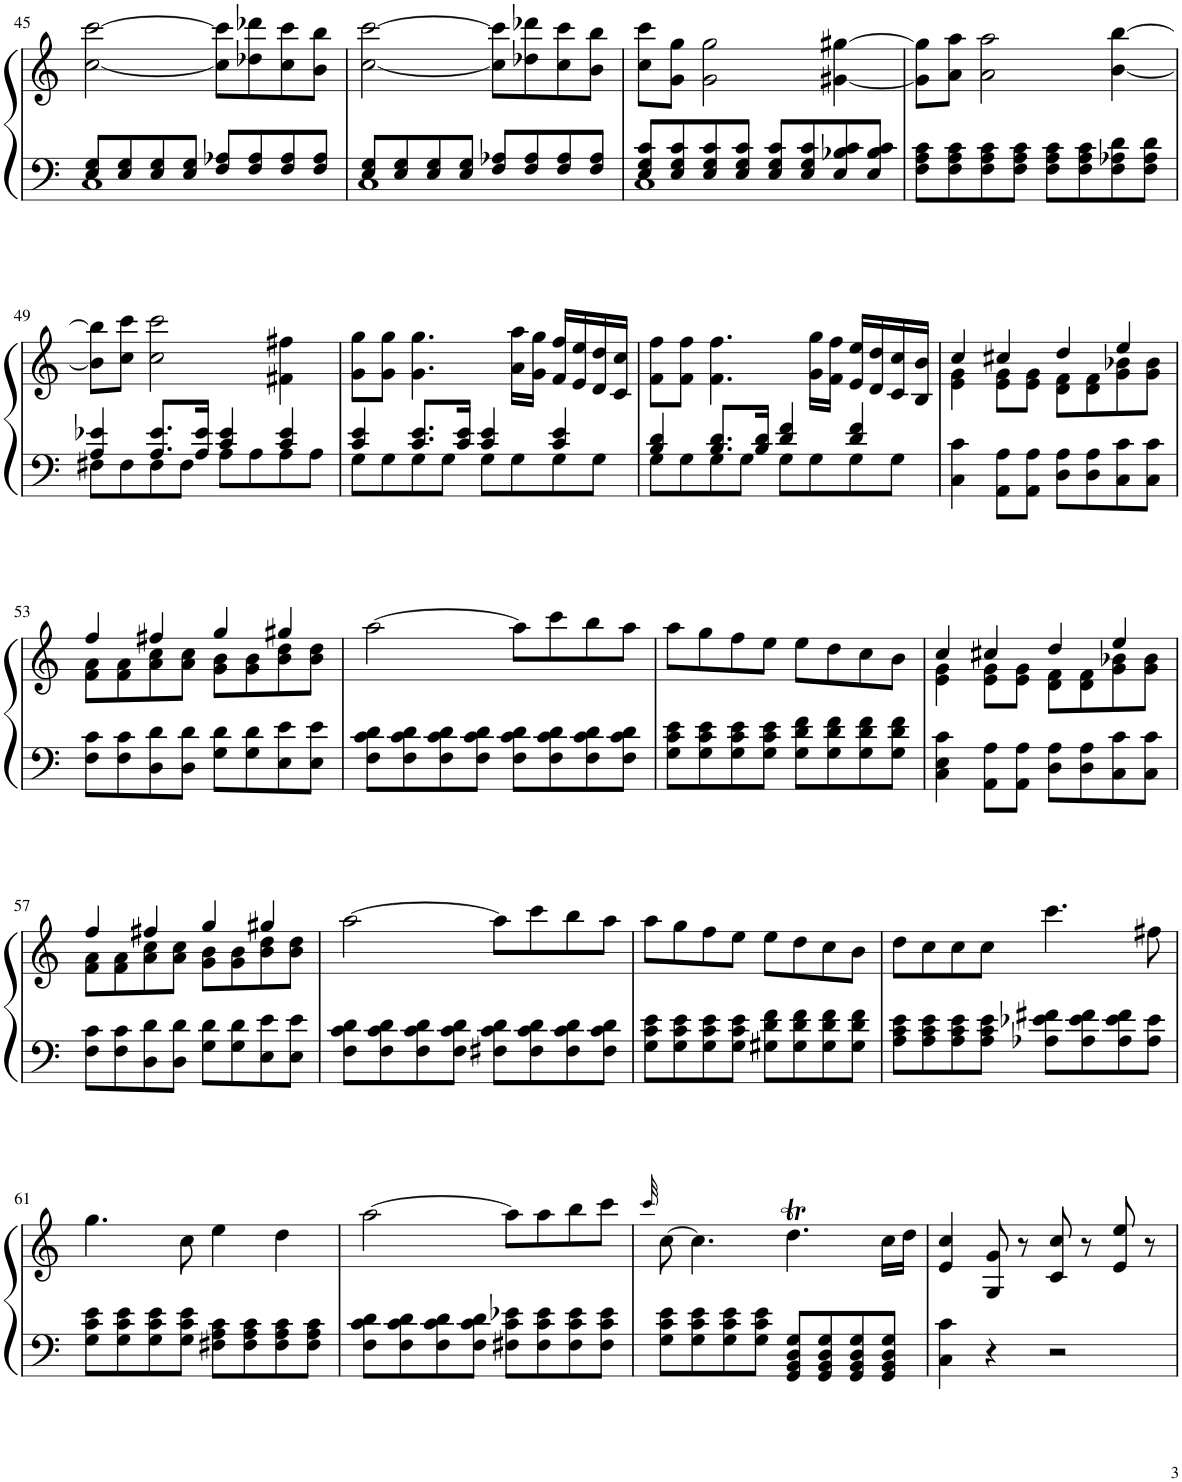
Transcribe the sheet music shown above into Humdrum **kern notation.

**kern	**kern
*part1	*part1
*staff2	*staff1
*I"Piano	*
*I'Pno.	*
!!LO:PB:g=z
*clefF4	*clefG2
*k[]	*k[]
*M4/4	*M4/4
*met(c)	*met(c)
=45	=45
*^	*
8E/ 8G/L	1C	[2cc\ [2ccc\
8E/ 8G/	.	.
8E/ 8G/	.	.
8E/ 8G/J	.	.
8F/ 8A-X/L	.	8cc\] 8ccc\]L
8F/ 8A-/	.	8dd-X\ 8ddd-X\
8F/ 8A-/	.	8cc\ 8ccc\
8F/ 8A-/J	.	8b\ 8bb\J
=46	=46	=46
8E/ 8G/L	1C	[2cc\ [2ccc\
8E/ 8G/	.	.
8E/ 8G/	.	.
8E/ 8G/J	.	.
8F/ 8A-X/L	.	8cc\] 8ccc\]L
8F/ 8A-/	.	8dd-X\ 8ddd-X\
8F/ 8A-/	.	8cc\ 8ccc\
8F/ 8A-/J	.	8b\ 8bb\J
=47	=47	=47
8E/ 8G/ 8c/L	1C	8cc\ 8ccc\L
8E/ 8G/ 8c/	.	8g\ 8gg\J
8E/ 8G/ 8c/	.	2g\ 2gg\
8E/ 8G/ 8c/J	.	.
8E/ 8G/ 8c/L	.	.
8E/ 8G/ 8c/	.	.
8E/ 8B-X/ 8c/	.	[4g#X\ [4gg#X\
8E/ 8B-/ 8c/J	.	.
*v	*v	*
=48	=48
8F\ 8A\ 8c\L	8g#\] 8gg#\]L
8F\ 8A\ 8c\	8a\ 8aa\J
8F\ 8A\ 8c\	2a\ 2aa\
8F\ 8A\ 8c\J	.
8F\ 8A\ 8c\L	.
8F\ 8A\ 8c\	.
8F\ 8A-X\ 8d\	[4b\ [4bb\
8F\ 8A-\ 8d\J	.
!!LO:LB:g=z
=49	=49
*^	*
4A/ 4e-X/	8F#X\L	8b\] 8bb\]L
.	8F#\	8cc\ 8ccc\J
8.A/ 8.e-/L	8F#\	2cc\ 2ccc\
.	8F#\J	.
16A/ 16e-/Jk	.	.
4c/ 4e-/	8A\L	.
.	8A\	.
4c/ 4e-/	8A\	4f#X\ 4ff#X\
.	8A\J	.
=50	=50	=50
4c/ 4e/	8G\L	8g\ 8gg\L
.	8G\	8g\ 8gg\J
8.c/ 8.e/L	8G\	4.g\ 4.gg\
.	8G\J	.
16c/ 16e/Jk	.	.
4c/ 4e/	8G\L	.
.	8G\	16a\ 16aa\LL
.	.	16g\ 16gg\JJ
4c/ 4e/	8G\	16f/ 16ff/LL
.	.	16e/ 16ee/
.	8G\J	16d/ 16dd/
.	.	16c/ 16cc/JJ
=51	=51	=51
4B/ 4d/	8G\L	8f\ 8ff\L
.	8G\	8f\ 8ff\J
8.B/ 8.d/L	8G\	4.f\ 4.ff\
.	8G\J	.
16B/ 16d/Jk	.	.
4d/ 4f/	8G\L	.
.	8G\	16g\ 16gg\LL
.	.	16f\ 16ff\JJ
4d/ 4f/	8G\	16e/ 16ee/LL
.	.	16d/ 16dd/
.	8G\J	16c/ 16cc/
.	.	16B/ 16b/JJ
*v	*v	*
=52	=52
*	*^
4C\ 4c\	4cc/	4e\ 4g\
8AA\ 8A\L	4cc#X/	8e\ 8g\L
8AA\ 8A\J	.	8e\ 8g\J
8D\ 8A\L	4dd/	8d\ 8f\L
8D\ 8A\	.	8d\ 8f\
8C\ 8c\	4ee/	8g\ 8b-X\
8C\ 8c\J	.	8g\ 8b-\J
!!LO:LB:g=z	!!
=53	=53	=53
8F\ 8c\L	4ff/	8f\ 8a\L
8F\ 8c\	.	8f\ 8a\
8D\ 8d\	4ff#X/	8a\ 8cc\
8D\ 8d\J	.	8a\ 8cc\J
8G\ 8d\L	4gg/	8g\ 8b\L
8G\ 8d\	.	8g\ 8b\
8E\ 8e\	4gg#X/	8b\ 8dd\
8E\ 8e\J	.	8b\ 8dd\J
*	*v	*v
=54	=54
8F\ 8c\ 8d\L	[2aa\
8F\ 8c\ 8d\	.
8F\ 8c\ 8d\	.
8F\ 8c\ 8d\J	.
8F\ 8c\ 8d\L	8aa\L]
8F\ 8c\ 8d\	8ccc\
8F\ 8c\ 8d\	8bb\
8F\ 8c\ 8d\J	8aa\J
=55	=55
8G\ 8c\ 8e\L	8aa\L
8G\ 8c\ 8e\	8gg\
8G\ 8c\ 8e\	8ff\
8G\ 8c\ 8e\J	8ee\J
8G\ 8d\ 8f\L	8ee\L
8G\ 8d\ 8f\	8dd\
8G\ 8d\ 8f\	8cc\
8G\ 8d\ 8f\J	8b\J
=56	=56
*	*^
4C\ 4E\ 4c\	4cc/	4e\ 4g\
8AA\ 8A\L	4cc#X/	8e\ 8g\L
8AA\ 8A\J	.	8e\ 8g\J
8D\ 8A\L	4dd/	8d\ 8f\L
8D\ 8A\	.	8d\ 8f\
8C\ 8c\	4ee/	8g\ 8b-X\
8C\ 8c\J	.	8g\ 8b-\J
!!LO:LB:g=z	!!
=57	=57	=57
8F\ 8c\L	4ff/	8f\ 8a\L
8F\ 8c\	.	8f\ 8a\
8D\ 8d\	4ff#X/	8a\ 8cc\
8D\ 8d\J	.	8a\ 8cc\J
8G\ 8d\L	4gg/	8g\ 8b\L
8G\ 8d\	.	8g\ 8b\
8E\ 8e\	4gg#X/	8b\ 8dd\
8E\ 8e\J	.	8b\ 8dd\J
*	*v	*v
=58	=58
8F\ 8c\ 8d\L	[2aa\
8F\ 8c\ 8d\	.
8F\ 8c\ 8d\	.
8F\ 8c\ 8d\J	.
8F#X\ 8c\ 8d\L	8aa\L]
8F#\ 8c\ 8d\	8ccc\
8F#\ 8c\ 8d\	8bb\
8F#\ 8c\ 8d\J	8aa\J
=59	=59
8G\ 8c\ 8e\L	8aa\L
8G\ 8c\ 8e\	8gg\
8G\ 8c\ 8e\	8ff\
8G\ 8c\ 8e\J	8ee\J
8G#X\ 8d\ 8f\L	8ee\L
8G#\ 8d\ 8f\	8dd\
8G#\ 8d\ 8f\	8cc\
8G#\ 8d\ 8f\J	8b\J
=60	=60
8A\ 8c\ 8e\L	8dd\L
8A\ 8c\ 8e\	8cc\
8A\ 8c\ 8e\	8cc\
8A\ 8c\ 8e\J	8cc\J
8A-X\ 8e-X\ 8f#X\L	4.ccc\
8A-\ 8e-\ 8f#\	.
8A-\ 8e-\ 8f#\	.
8A-\ 8e-\J	8ff#X\
!!LO:LB:g=z
=61	=61
8G\ 8c\ 8e\L	4.gg\
8G\ 8c\ 8e\	.
8G\ 8c\ 8e\	.
8G\ 8c\ 8e\J	8cc\
8F#X\ 8A\ 8c\L	4ee\
8F#\ 8A\ 8c\	.
8F#\ 8A\ 8c\	4dd\
8F#\ 8A\ 8c\J	.
=62	=62
8F\ 8c\ 8d\L	[2aa\
8F\ 8c\ 8d\	.
8F\ 8c\ 8d\	.
8F\ 8c\ 8d\J	.
8F#X\ 8c\ 8e-X\L	8aa\L]
8F#\ 8c\ 8e-\	8aa\
8F#\ 8c\ 8e-\	8bb\
8F#\ 8c\ 8e-\J	8ccc\J
=63	=63
.	32qccc/
8G\ 8c\ 8e\L	[8cc\
8G\ 8c\ 8e\	4.cc\]
8G\ 8c\ 8e\	.
8G\ 8c\ 8e\J	.
8GG/ 8BB/ 8D/ 8G/L	4.ddT\
8GG/ 8BB/ 8D/ 8G/	.
8GG/ 8BB/ 8D/ 8G/	.
8GG/ 8BB/ 8D/ 8G/J	16cc\LL
.	16dd\JJ
=64	=64
4C\ 4c\	4e/ 4cc/
4r	8G/ 8g/
.	8r
2r	8c/ 8cc/
.	8r
.	8e/ 8ee/
.	8r
=	=
*-	*-
